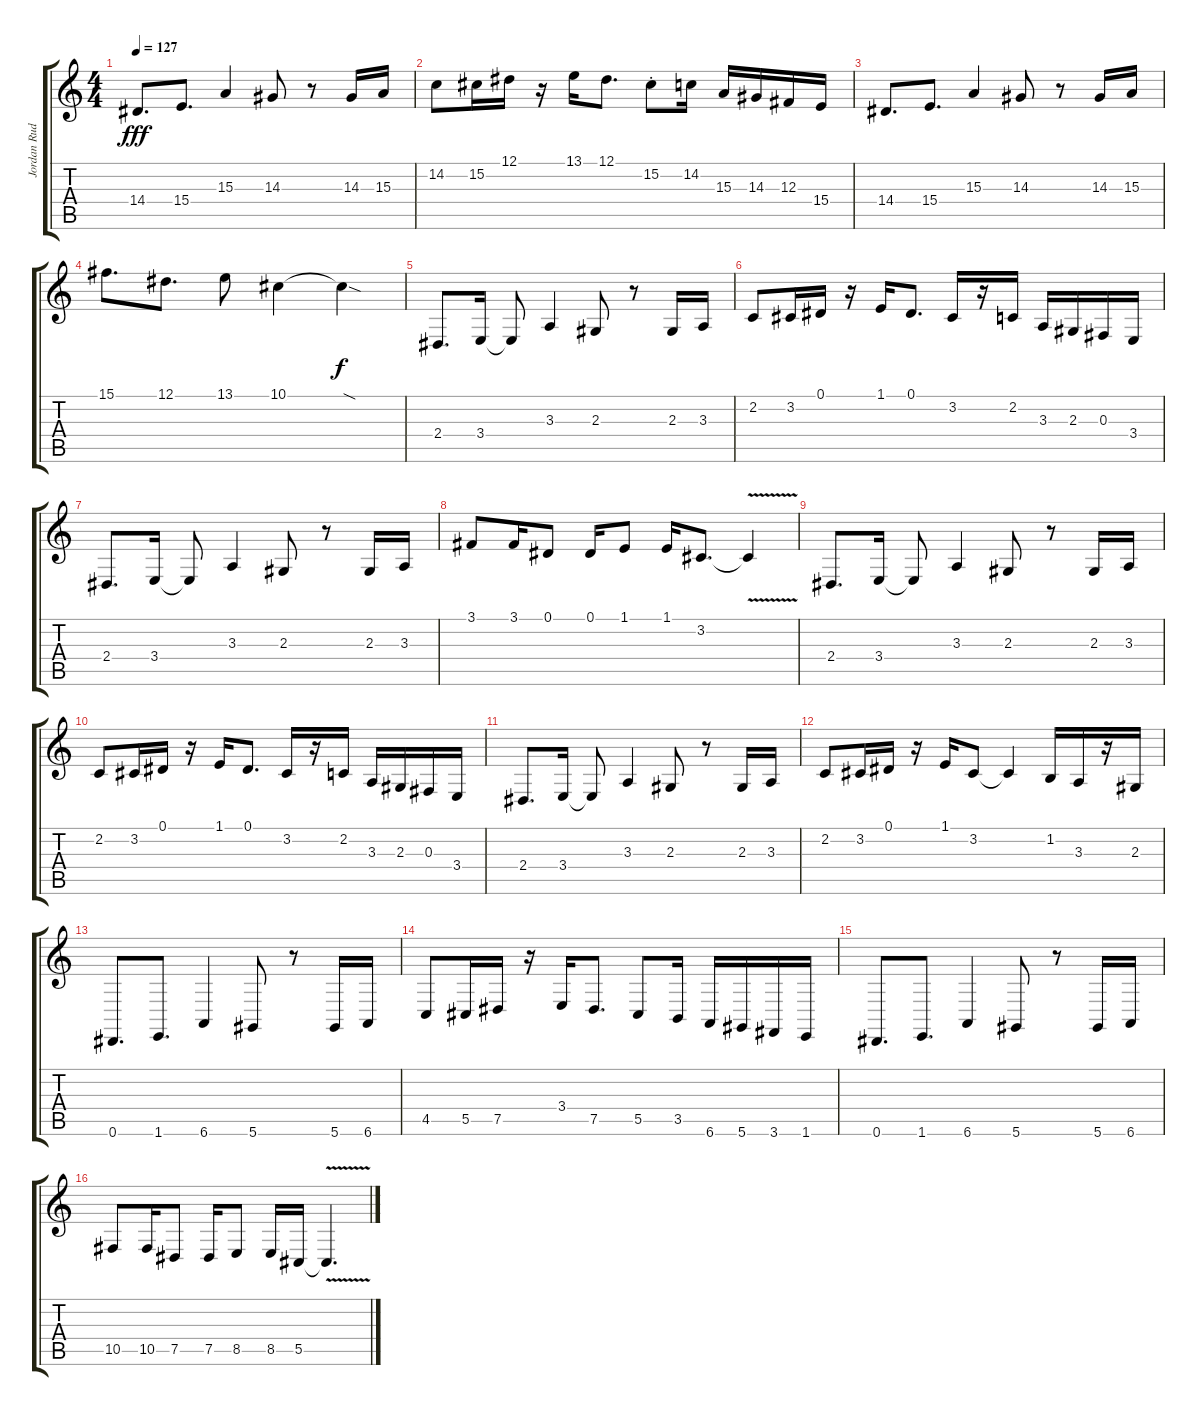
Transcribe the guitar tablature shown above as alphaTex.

\track ("Jordan Rudess Keyboards 2" "Jordan Rud") {instrument stringensemble1}
\staff {score tabs}
\tuning (Eb4 Bb3 Gb3 Db3 Ab2 Eb2) {hide}
\ts (4 4)
\tempo 127
\clef g2
\ks c
14.4.8{d dy fff} 15.4.8{d} 15.3.4 14.3.8 r.8 14.3.16 15.3.16 |
14.2.8 15.2.16 12.1.16 r.16 13.1.16 12.1.8{d} 15.2{st}.8 14.2.16 15.3.16 14.3.16 12.3.16 15.4.16 |
14.4.8{d} 15.4.8{d} 15.3.4 14.3.8 r.8 14.3.16 15.3.16 |
15.1.8{d} 12.1.8{d} 13.1.8 10.1.4 10.1{sod t}.4{dy f} |
2.4.8{d} 3.4.16 3.4{t}.8 3.3.4 2.3.8 r.8 2.3.16 3.3.16 |
2.2.8 3.2.16 0.1.16 r.16 1.1.16 0.1.8{d} 3.2.16 r.16 2.2.16 3.3.16 2.3.16 0.3.16 3.4.16 |
2.4.8{d} 3.4.16 3.4{t}.8 3.3.4 2.3.8 r.8 2.3.16 3.3.16 |
3.1.8 3.1.16 0.1.8 0.1.16 1.1.8 1.1.16 3.2.8{d} 3.2{v t}.4 |
2.4.8{d} 3.4.16 3.4{t}.8 3.3.4 2.3.8 r.8 2.3.16 3.3.16 |
2.2.8 3.2.16 0.1.16 r.16 1.1.16 0.1.8{d} 3.2.16 r.16 2.2.16 3.3.16 2.3.16 0.3.16 3.4.16 |
2.4.8{d} 3.4.16 3.4{t}.8 3.3.4 2.3.8 r.8 2.3.16 3.3.16 |
2.2.8 3.2.16 0.1.16 r.16 1.1.16 3.2.8 3.2{t}.4 1.2.16 3.3.16 r.16 2.3.16 |
0.6.8{d} 1.6.8{d} 6.6.4 5.6.8 r.8 5.6.16 6.6.16 |
4.5.8 5.5.16 7.5.16 r.16 3.4.16 7.5.8{d} 5.5.8 3.5.16 6.6.16 5.6.16 3.6.16 1.6.16 |
0.6.8{d} 1.6.8{d} 6.6.4 5.6.8 r.8 5.6.16 6.6.16 |
10.5.8 10.5.16 7.5.8 7.5.16 8.5.8 8.5.16 5.5.16 5.5{v t}.4{d}
